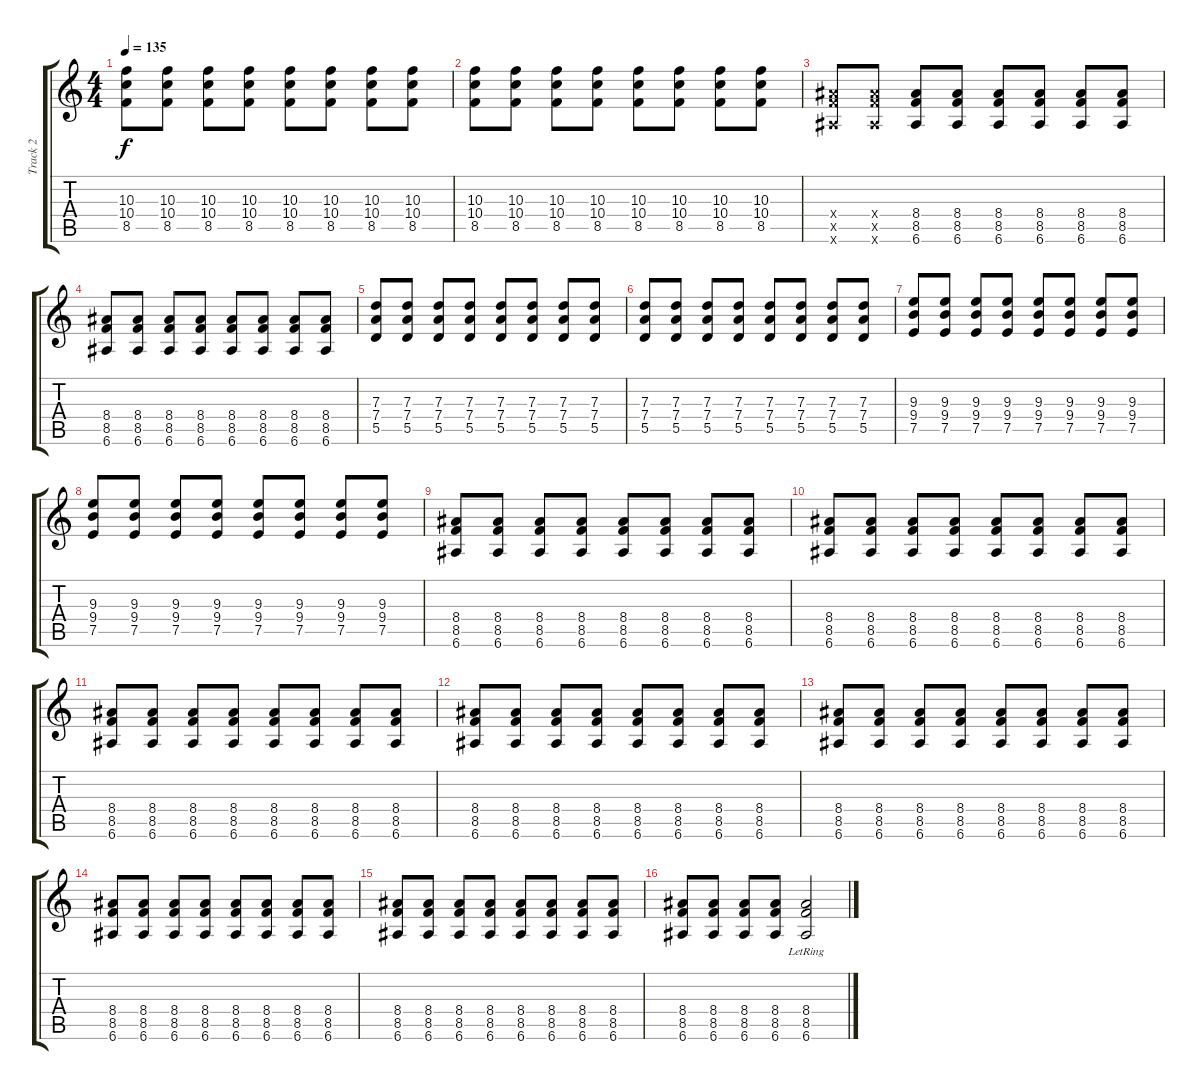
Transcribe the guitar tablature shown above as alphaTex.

\track ("Track 2" "Track 2") {instrument distortionguitar}
\staff {score tabs}
\tuning (E4 B3 G3 D3 A2 E2) {hide}
\ts (4 4)
\tempo 135
\clef g2
\ks c
(10.3 10.4 8.5).8{dy f} (10.3 10.4 8.5).8 (10.3 10.4 8.5).8 (10.3 10.4 8.5).8 (10.3 10.4 8.5).8 (10.3 10.4 8.5).8 (10.3 10.4 8.5).8 (10.3 10.4 8.5).8 |
(10.3 10.4 8.5).8 (10.3 10.4 8.5).8 (10.3 10.4 8.5).8 (10.3 10.4 8.5).8 (10.3 10.4 8.5).8 (10.3 10.4 8.5).8 (10.3 10.4 8.5).8 (10.3 10.4 8.5).8 |
(8.4{x} 8.5{x} 6.6{x}).8 (8.4{x} 8.5{x} 6.6{x}).8 (8.4 8.5 6.6).8 (8.4 8.5 6.6).8 (8.4 8.5 6.6).8 (8.4 8.5 6.6).8 (8.4 8.5 6.6).8 (8.4 8.5 6.6).8 |
(8.4 8.5 6.6).8 (8.4 8.5 6.6).8 (8.4 8.5 6.6).8 (8.4 8.5 6.6).8 (8.4 8.5 6.6).8 (8.4 8.5 6.6).8 (8.4 8.5 6.6).8 (8.4 8.5 6.6).8 |
(7.3 7.4 5.5).8 (7.3 7.4 5.5).8 (7.3 7.4 5.5).8 (7.3 7.4 5.5).8 (7.3 7.4 5.5).8 (7.3 7.4 5.5).8 (7.3 7.4 5.5).8 (7.3 7.4 5.5).8 |
(7.3 7.4 5.5).8 (7.3 7.4 5.5).8 (7.3 7.4 5.5).8 (7.3 7.4 5.5).8 (7.3 7.4 5.5).8 (7.3 7.4 5.5).8 (7.3 7.4 5.5).8 (7.3 7.4 5.5).8 |
(9.3 9.4 7.5).8 (9.3 9.4 7.5).8 (9.3 9.4 7.5).8 (9.3 9.4 7.5).8 (9.3 9.4 7.5).8 (9.3 9.4 7.5).8 (9.3 9.4 7.5).8 (9.3 9.4 7.5).8 |
(9.3 9.4 7.5).8 (9.3 9.4 7.5).8 (9.3 9.4 7.5).8 (9.3 9.4 7.5).8 (9.3 9.4 7.5).8 (9.3 9.4 7.5).8 (9.3 9.4 7.5).8 (9.3 9.4 7.5).8 |
(8.4 8.5 6.6).8 (8.4 8.5 6.6).8 (8.4 8.5 6.6).8 (8.4 8.5 6.6).8 (8.4 8.5 6.6).8 (8.4 8.5 6.6).8 (8.4 8.5 6.6).8 (8.4 8.5 6.6).8 |
(8.4 8.5 6.6).8 (8.4 8.5 6.6).8 (8.4 8.5 6.6).8 (8.4 8.5 6.6).8 (8.4 8.5 6.6).8 (8.4 8.5 6.6).8 (8.4 8.5 6.6).8 (8.4 8.5 6.6).8 |
(8.4 8.5 6.6).8 (8.4 8.5 6.6).8 (8.4 8.5 6.6).8 (8.4 8.5 6.6).8 (8.4 8.5 6.6).8 (8.4 8.5 6.6).8 (8.4 8.5 6.6).8 (8.4 8.5 6.6).8 |
(8.4 8.5 6.6).8 (8.4 8.5 6.6).8 (8.4 8.5 6.6).8 (8.4 8.5 6.6).8 (8.4 8.5 6.6).8 (8.4 8.5 6.6).8 (8.4 8.5 6.6).8 (8.4 8.5 6.6).8 |
(8.4 8.5 6.6).8 (8.4 8.5 6.6).8 (8.4 8.5 6.6).8 (8.4 8.5 6.6).8 (8.4 8.5 6.6).8 (8.4 8.5 6.6).8 (8.4 8.5 6.6).8 (8.4 8.5 6.6).8 |
(8.4 8.5 6.6).8 (8.4 8.5 6.6).8 (8.4 8.5 6.6).8 (8.4 8.5 6.6).8 (8.4 8.5 6.6).8 (8.4 8.5 6.6).8 (8.4 8.5 6.6).8 (8.4 8.5 6.6).8 |
(8.4 8.5 6.6).8 (8.4 8.5 6.6).8 (8.4 8.5 6.6).8 (8.4 8.5 6.6).8 (8.4 8.5 6.6).8 (8.4 8.5 6.6).8 (8.4 8.5 6.6).8 (8.4 8.5 6.6).8 |
(8.4 8.5 6.6).8 (8.4 8.5 6.6).8 (8.4 8.5 6.6).8 (8.4 8.5 6.6).8 (8.4{lr} 8.5{lr} 6.6{lr}).2
